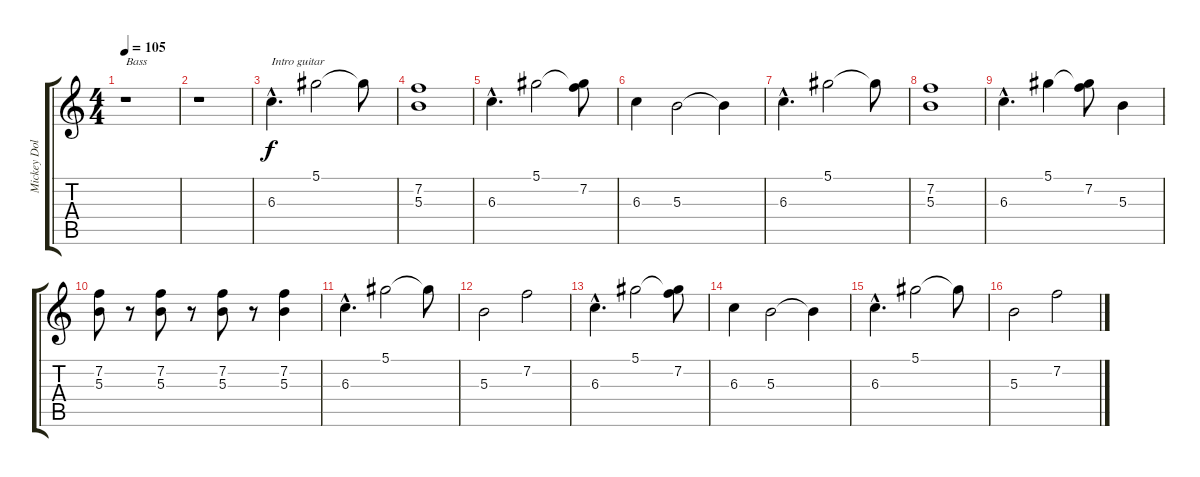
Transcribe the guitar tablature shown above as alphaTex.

\track ("Mickey Doling" "Mickey Dol") {instrument distortionguitar}
\staff {score tabs}
\tuning (Eb4 Bb3 Gb3 Db3 Ab2 Db2) {hide}
\ts (4 4)
\tempo 105
\clef g2
\ks c
r.1{txt "Bass" dy f instrument electricguitarclean} |
r.1 |
6.3{hac}.4{d txt "Intro guitar"} 5.1.2 5.1{t}.8 |
(7.2 5.3).1 |
6.3{hac}.4{d} 5.1.2 (5.1{t} 7.2).8 |
6.3.4 5.3.2 5.3{t}.4 |
6.3{hac}.4{d} 5.1.2 5.1{t}.8 |
(7.2 5.3).1 |
6.3{hac}.4{d} 5.1.4 (5.1{t} 7.2).8 5.3.4 |
(7.2 5.3).8 r.8 (7.2 5.3).8 r.8 (7.2 5.3).8 r.8 (7.2 5.3).4 |
6.3{hac}.4{d} 5.1.2 5.1{t}.8 |
5.3.2 7.2.2 |
6.3{hac}.4{d} 5.1.2 (5.1{t} 7.2).8 |
6.3.4 5.3.2 5.3{t}.4 |
6.3{hac}.4{d} 5.1.2 5.1{t}.8 |
5.3.2 7.2.2
